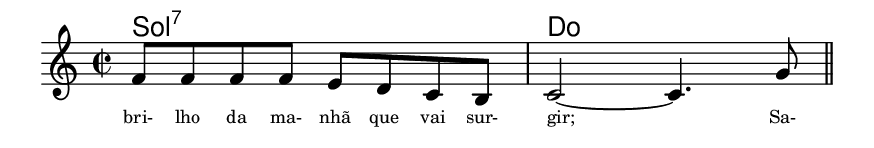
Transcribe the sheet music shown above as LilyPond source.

\version "2.20.0"
#(set! paper-alist (cons '("linha" . (cons (* 148 mm) (* 25 mm))) paper-alist))

\paper {
  #(set-paper-size "linha")
  ragged-right = ##f
}

\language "portugues"


harmonia = \chordmode {
%harmonia
  sol1:7 do
%/harmonia
}
melodia = \fixed do' {
    \key do \major
    \time 2/2
%recitação
  fa8 fa fa fa mi re do si,
  do2~ do4. sol8 \bar "||"
%/recitação
}
letra = \lyricmode {
    \teeny
    bri- lho da ma- nhã que vai sur- gir;
    Sa-
    %\tweak self-alignment-X #-1 \markup{\bold{dei}-me por pie-}
    %\tweak self-alignment-X #-1 \markup{\bold{da}de e escu-}
    %\tweak self-alignment-X #-1 \markup{\bold{tai} minha ora-}
    %\tweak self-alignment-X #-1 \markup{\bold{ção!}}
}

\book {
  \paper {
      indent = 0\mm
      scoreTitleMarkup = \markup {
          %\with-color #red
          \fromproperty #'header:piece
      }
  }
  \header {
    %piece = "Ant. 1"
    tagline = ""
  }
  \score {
    <<
      \new ChordNames {
        \set chordChanges = ##t
		\set noChordSymbol = ""
        \harmonia
      }
      \new Voice = "canto" { \melodia }
      \new Lyrics \lyricsto "canto" \letra
    >>
  }
}
